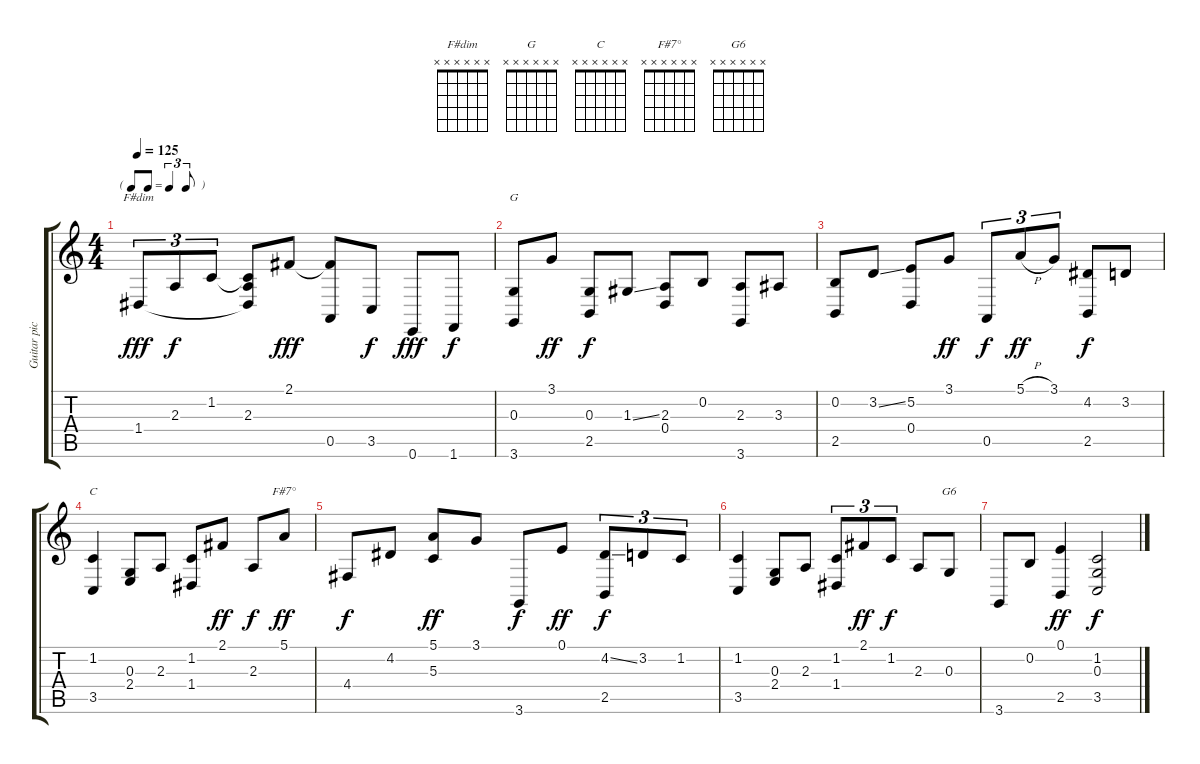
\track ("Guitar picking" "Guitar pic") {instrument acousticgrandpiano}
\staff {score tabs}
\tuning (E4 B3 G3 D3 A2 E2) {hide}
\chord ("F#dim" x x x x x x)
\chord ("G" x x x x x x)
\chord ("C" x x x x x x)
\chord ("F#7°" x x x x x x)
\chord ("G6" x x x x x x)
\ts (4 4)
\tf triplet8th
\tempo 125
\clef g2
\ks c
1.4.8{tu (3 2) ch "F#dim" dy fff} 2.3.8{tu (3 2) dy f} 1.2.8{tu (3 2)} (1.2{t} 2.3 1.4{t}).8 2.1.8{dy fff} (2.1{t} 0.5).8 3.5.8{dy f} 0.6.8{dy fff} 1.6.8{dy f} |
(0.3 3.6).8{ch "G"} 3.1.8{dy ff} (0.3 2.5).8{dy f} 1.3{ss}.8 (2.3 0.4).8 0.2.8 (2.3 3.6).8 3.3.8 |
(0.2 2.5).8 3.2{ss}.8 (5.2 0.4).8 3.1.8{dy ff} 0.5.8{tu (3 2) dy f} 5.1{h}.8{tu (3 2) dy ff} 3.1.8{tu (3 2)} (4.2 2.5).8{dy f} 3.2.8 |
(1.2 3.5).4{ch "C"} (0.3 2.4).8 2.3.8 (1.2 1.4).8 2.1.8{dy ff} 2.3.8{dy f} 5.1.8{ch "F#7°" dy ff} |
4.4.8{dy f} 4.2.8 (5.1 5.3).8{dy ff} 3.1.8 3.6.8{dy f} 0.1.8{dy ff} (4.2{ss} 2.5).8{tu (3 2) dy f} 3.2.8{tu (3 2)} 1.2.8{tu (3 2)} |
(1.2 3.5).4 (0.3 2.4).8 2.3.8 (1.2 1.4).8{tu (3 2)} 2.1.8{tu (3 2) dy ff} 1.2.8{tu (3 2) dy f} 2.3.8 0.3.8{ch "G6"} |
3.6.8 0.2.8 (0.1 2.5).4{dy ff} (1.2 0.3 3.5).2{dy f}
